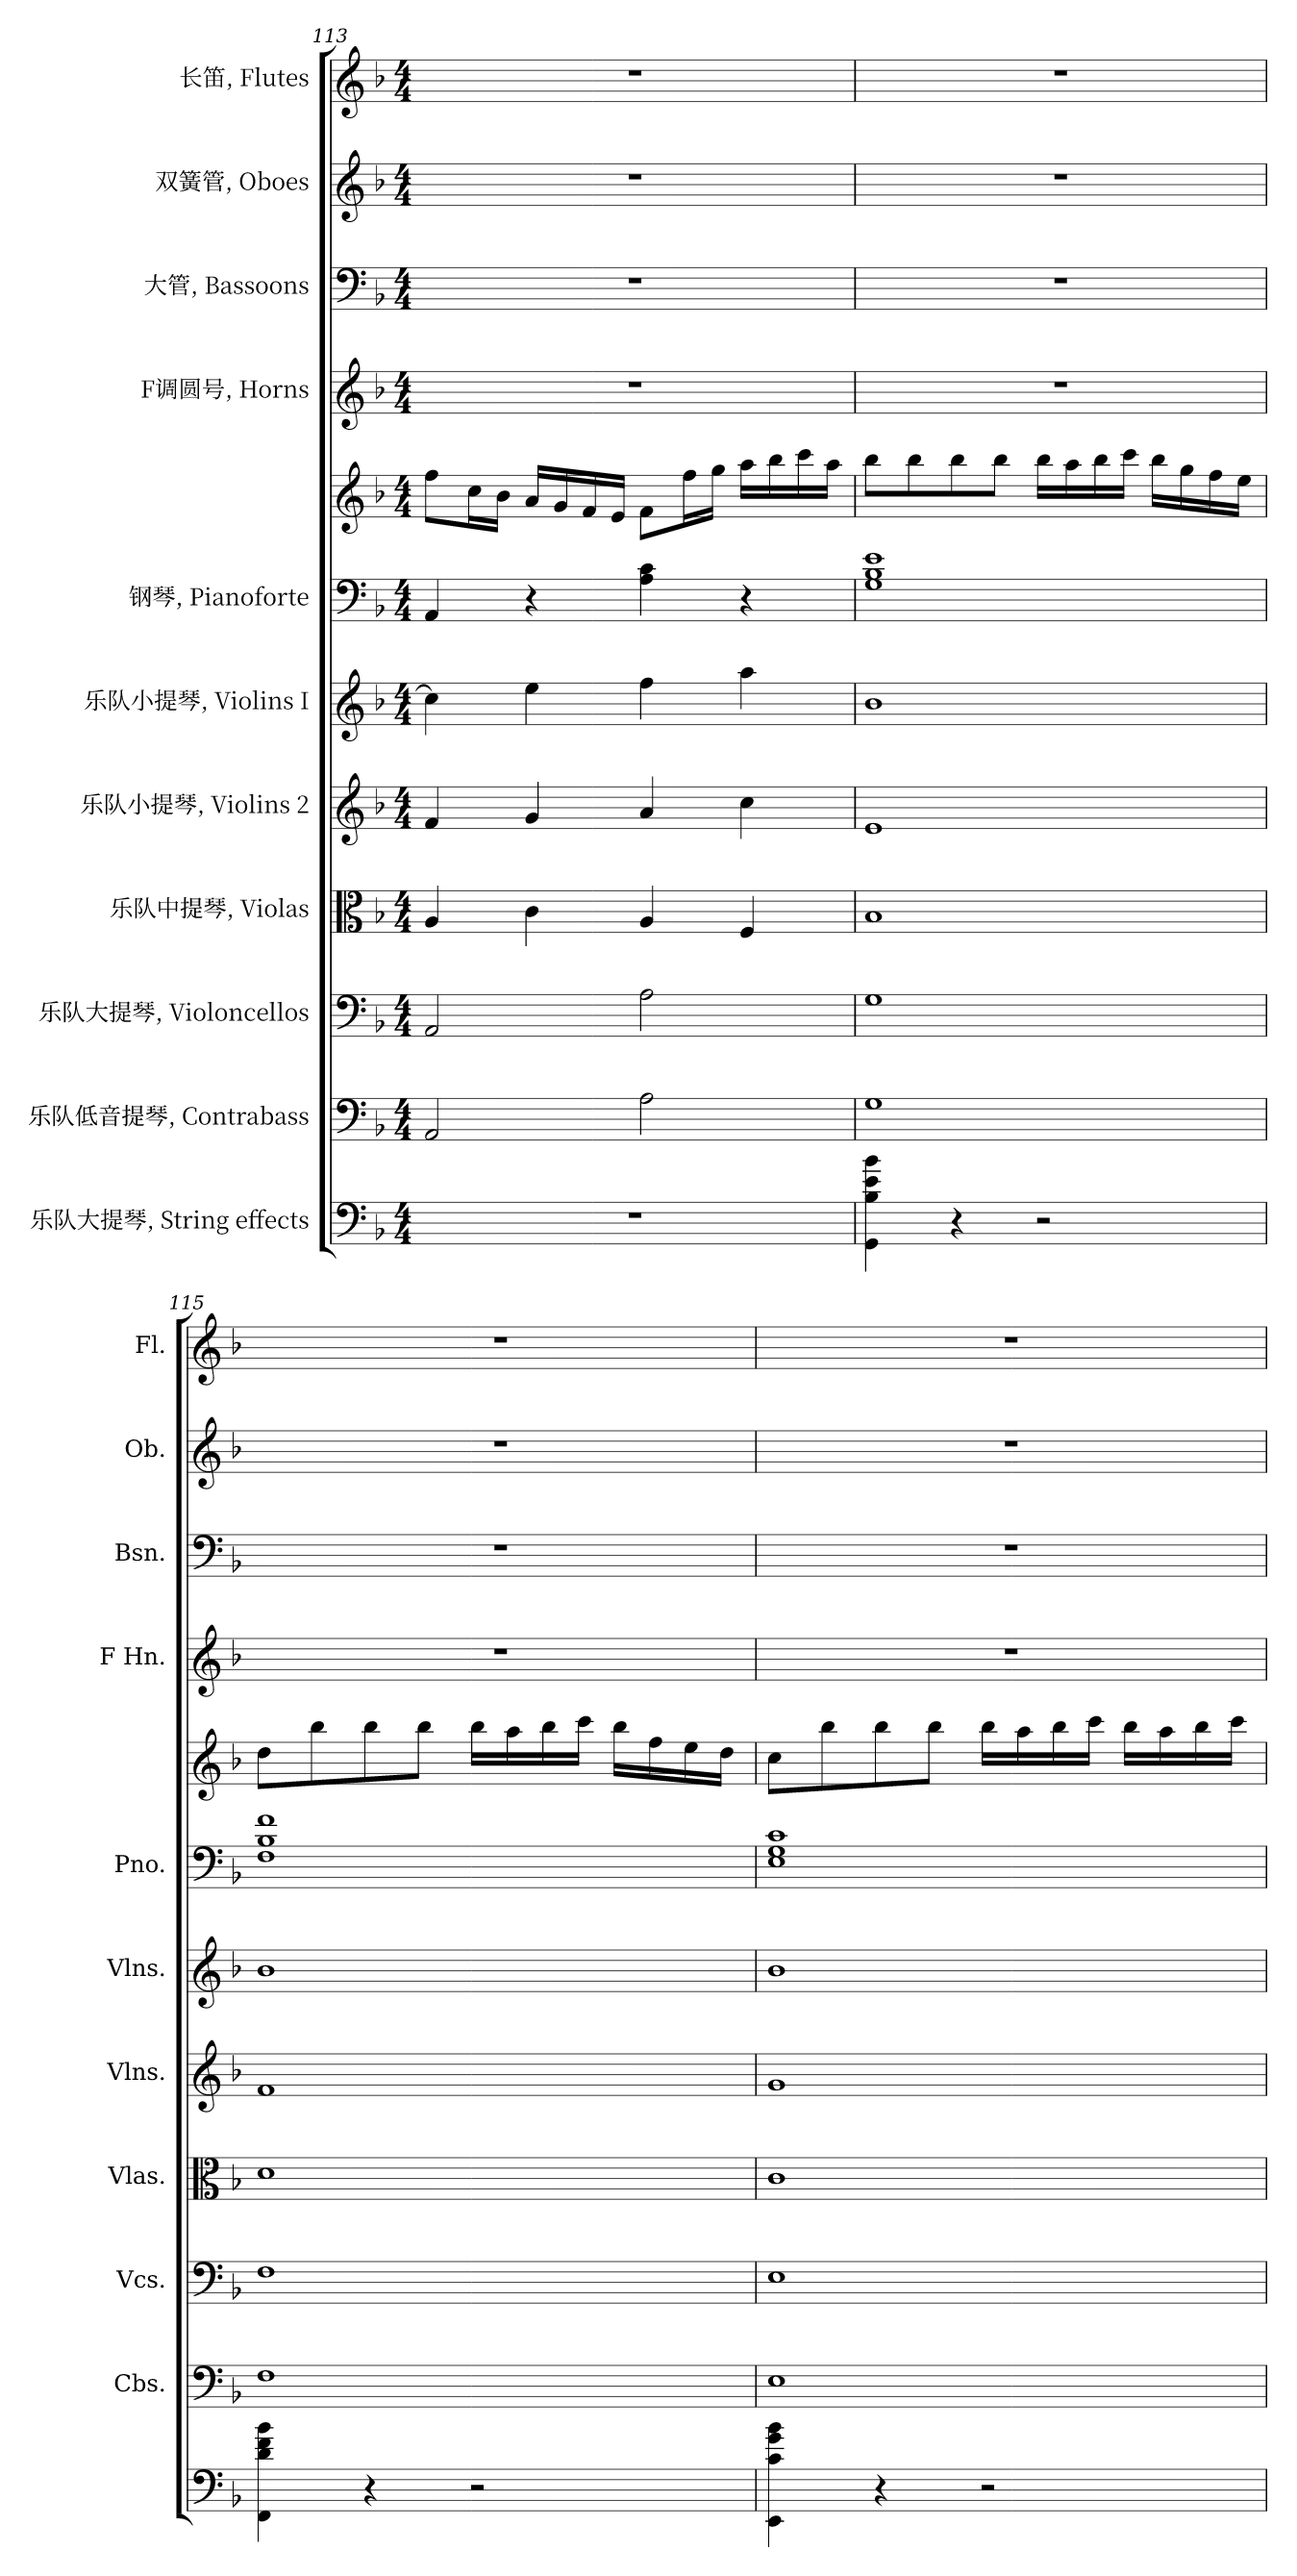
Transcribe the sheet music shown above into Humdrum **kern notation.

**kern	**kern	**kern	**kern	**kern	**kern	**kern	**kern	**kern	**kern	**kern	**kern
*part11	*part10	*part9	*part8	*part7	*part6	*part5	*part5	*part4	*part3	*part2	*part1
*staff12	*staff11	*staff10	*staff9	*staff8	*staff7	*staff6	*staff5	*staff4	*staff3	*staff2	*staff1
*I"乐队大提琴, String effects	*I"乐队低音提琴, Contrabass	*I"乐队大提琴, Violoncellos	*I"乐队中提琴, Violas	*I"乐队小提琴, Violins 2	*I"乐队小提琴, Violins I	*I"钢琴, Pianoforte	*	*I"F调圆号, Horns	*I"大管, Bassoons	*I"双簧管, Oboes	*I"长笛, Flutes
*	*I'Cbs.	*I'Vcs.	*I'Vlas.	*I'Vlns.	*I'Vlns.	*I'Pno.	*	*I'F Hn.	*I'Bsn.	*I'Ob.	*I'Fl.
*clefF4	*clefF4	*clefF4	*clefC3	*clefG2	*clefG2	*clefF4	*clefG2	*clefG2	*clefF4	*clefG2	*clefG2
*	*ITrd7c12	*	*	*	*	*	*	*ITrd4c7	*	*	*
*k[b-]	*k[b-]	*k[b-]	*k[b-]	*k[b-]	*k[b-]	*k[b-]	*k[b-]	*k[b-e-]	*k[b-]	*k[b-]	*k[b-]
*M4/4	*M4/4	*M4/4	*M4/4	*M4/4	*M4/4	*M4/4	*M4/4	*M4/4	*M4/4	*M4/4	*M4/4
=113	=113	=113	=113	=113	=113	=113	=113	=113	=113	=113	=113
1r	2AAA/	2AA/	4A/	4f/	4cc\]	4AA/	8ff\L	1r	1r	1r	1r
.	.	.	.	.	.	.	16cc\L	.	.	.	.
.	.	.	.	.	.	.	16b-\JJ	.	.	.	.
.	.	.	4c\	4g/	4ee\	4r	16a/LL	.	.	.	.
.	.	.	.	.	.	.	16g/	.	.	.	.
.	.	.	.	.	.	.	16f/	.	.	.	.
.	.	.	.	.	.	.	16e/JJ	.	.	.	.
.	2AA\	2A\	4A/	4a/	4ff\	4A\ 4c\	8f\L	.	.	.	.
.	.	.	.	.	.	.	16ff\L	.	.	.	.
.	.	.	.	.	.	.	16gg\JJ	.	.	.	.
.	.	.	4F/	4cc\	4aa\	4r	16aa\LL	.	.	.	.
.	.	.	.	.	.	.	16bb-\	.	.	.	.
.	.	.	.	.	.	.	16ccc\	.	.	.	.
.	.	.	.	.	.	.	16aa\JJ	.	.	.	.
!!LO:PB:g=z
=114	=114	=114	=114	=114	=114	=114	=114	=114	=114	=114	=114
4GG\ 4B-\ 4e\ 4b-\	1GG	1G	1B-	1e	1b-	1G 1B- 1e	8bb-\L	1r	1r	1r	1r
.	.	.	.	.	.	.	8bb-\	.	.	.	.
4r	.	.	.	.	.	.	8bb-\	.	.	.	.
.	.	.	.	.	.	.	8bb-\J	.	.	.	.
2r	.	.	.	.	.	.	16bb-\LL	.	.	.	.
.	.	.	.	.	.	.	16aa\	.	.	.	.
.	.	.	.	.	.	.	16bb-\	.	.	.	.
.	.	.	.	.	.	.	16ccc\JJ	.	.	.	.
.	.	.	.	.	.	.	16bb-\LL	.	.	.	.
.	.	.	.	.	.	.	16gg\	.	.	.	.
.	.	.	.	.	.	.	16ff\	.	.	.	.
.	.	.	.	.	.	.	16ee\JJ	.	.	.	.
=115	=115	=115	=115	=115	=115	=115	=115	=115	=115	=115	=115
4FF\ 4d\ 4f\ 4b-\	1FF	1F	1d	1f	1b-	1F 1B- 1f	8dd\L	1r	1r	1r	1r
.	.	.	.	.	.	.	8bb-\	.	.	.	.
4r	.	.	.	.	.	.	8bb-\	.	.	.	.
.	.	.	.	.	.	.	8bb-\J	.	.	.	.
2r	.	.	.	.	.	.	16bb-\LL	.	.	.	.
.	.	.	.	.	.	.	16aa\	.	.	.	.
.	.	.	.	.	.	.	16bb-\	.	.	.	.
.	.	.	.	.	.	.	16ccc\JJ	.	.	.	.
.	.	.	.	.	.	.	16bb-\LL	.	.	.	.
.	.	.	.	.	.	.	16ff\	.	.	.	.
.	.	.	.	.	.	.	16ee\	.	.	.	.
.	.	.	.	.	.	.	16dd\JJ	.	.	.	.
!!LO:PB:g=z
=116	=116	=116	=116	=116	=116	=116	=116	=116	=116	=116	=116
4EE\ 4c\ 4g\ 4b-\	1EE	1E	1c	1g	1b-	1E 1G 1c	8cc\L	1r	1r	1r	1r
.	.	.	.	.	.	.	8bb-\	.	.	.	.
4r	.	.	.	.	.	.	8bb-\	.	.	.	.
.	.	.	.	.	.	.	8bb-\J	.	.	.	.
2r	.	.	.	.	.	.	16bb-\LL	.	.	.	.
.	.	.	.	.	.	.	16aa\	.	.	.	.
.	.	.	.	.	.	.	16bb-\	.	.	.	.
.	.	.	.	.	.	.	16ccc\JJ	.	.	.	.
.	.	.	.	.	.	.	16bb-\LL	.	.	.	.
.	.	.	.	.	.	.	16aa\	.	.	.	.
.	.	.	.	.	.	.	16bb-\	.	.	.	.
.	.	.	.	.	.	.	16ccc\JJ	.	.	.	.
=	=	=	=	=	=	=	=	=	=	=	=
*-	*-	*-	*-	*-	*-	*-	*-	*-	*-	*-	*-
